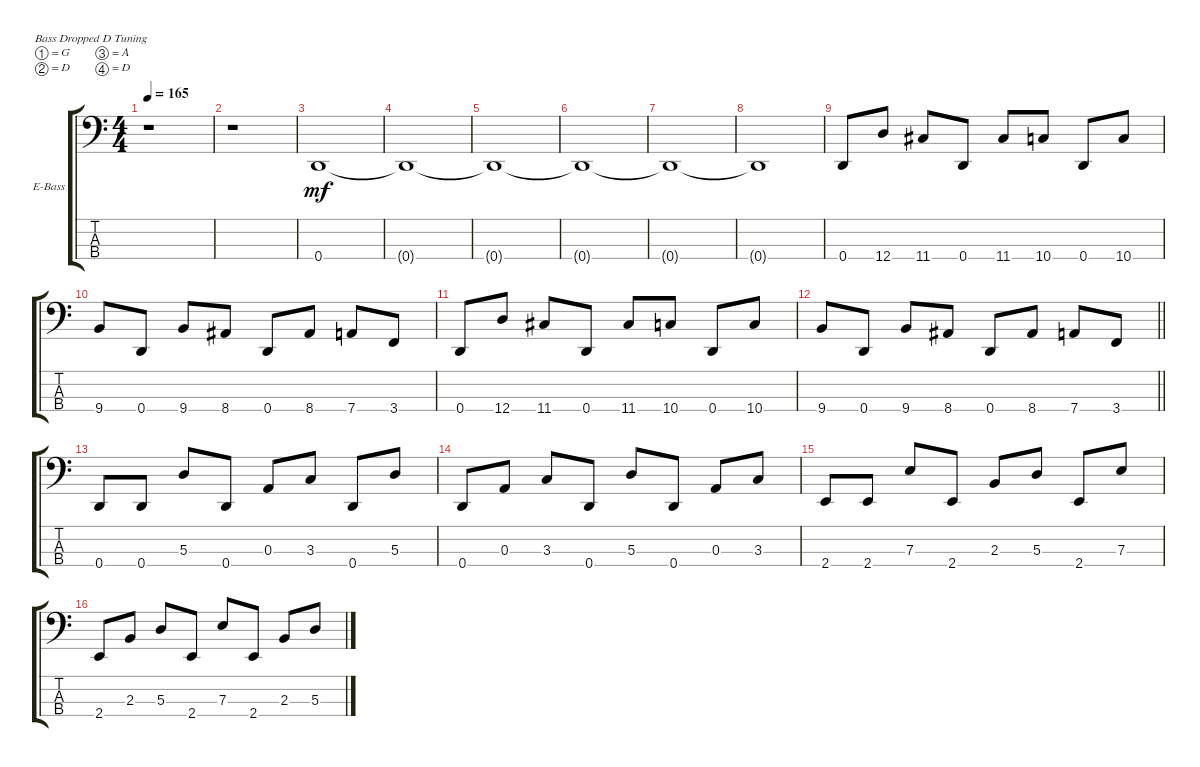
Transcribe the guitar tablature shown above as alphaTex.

\defaultSystemsLayout 4
\bracketExtendMode groupsimilarinstruments
\firstSystemTrackNameOrientation horizontal
\otherSystemsTrackNameOrientation horizontal
\track ("Electric Bass" "E-Bass") {instrument electricbassfinger}
\staff {score tabs}
\tuning (G2 D2 A1 D1)
\ts (4 4)
\tempo 165
\clef f4
\ks c
r.1{dy mf instrument electricbassfinger} |
r.1 |
0.4.1 |
0.4{t}.1 |
0.4{t}.1 |
0.4{t}.1 |
0.4{t}.1 |
0.4{t}.1 |
0.4.8 12.4.8 11.4.8 0.4.8 11.4.8 10.4.8 0.4.8 10.4.8 |
9.4.8 0.4.8 9.4.8 8.4.8 0.4.8 8.4.8 7.4.8 3.4.8 |
0.4.8 12.4.8 11.4.8 0.4.8 11.4.8 10.4.8 0.4.8 10.4.8 |
\barLineRight lightlight
9.4.8 0.4.8 9.4.8 8.4.8 0.4.8 8.4.8 7.4.8 3.4.8 |
0.4.8 0.4.8 5.3.8 0.4.8 0.3.8 3.3.8 0.4.8 5.3.8 |
0.4.8 0.3.8 3.3.8 0.4.8 5.3.8 0.4.8 0.3.8 3.3.8 |
2.4.8 2.4.8 7.3.8 2.4.8 2.3.8 5.3.8 2.4.8 7.3.8 |
2.4.8 2.3.8 5.3.8 2.4.8 7.3.8 2.4.8 2.3.8 5.3.8
